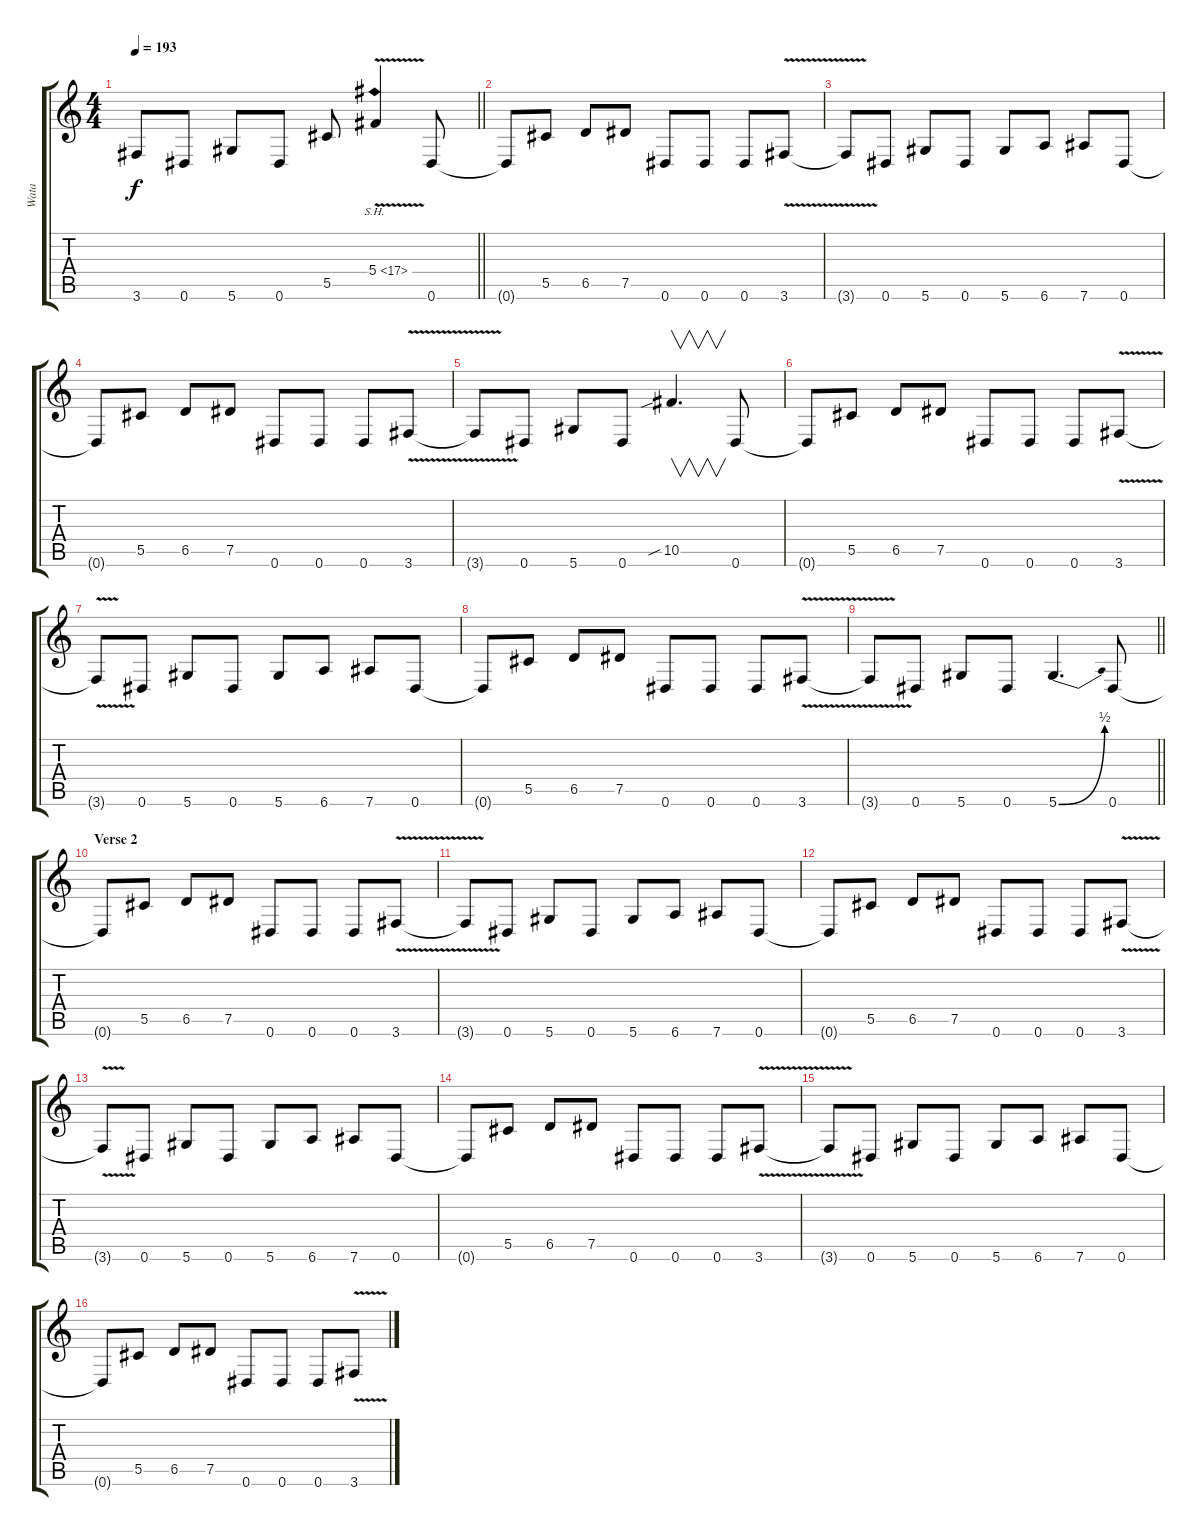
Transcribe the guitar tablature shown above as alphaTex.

\track ("Wata" "Wata") {instrument distortionguitar}
\staff {score tabs}
\tuning (Eb4 Bb3 Gb3 Db3 Ab2 Eb2) {hide}
\ts (4 4)
\tempo 193
\clef g2
\barLineRight lightlight
\ks c
3.6{t}.8{dy f} 0.6.8 5.6.8 0.6.8 5.5.8 5.4{sh 12 v}.4 0.6.8 |
\section ("" "")
0.6{t}.8 5.5.8 6.5.8 7.5.8 0.6.8 0.6.8 0.6.8 3.6{v}.8 |
3.6{t}.8 0.6.8 5.6.8 0.6.8 5.6.8 6.6.8 7.6.8 0.6.8 |
0.6{t}.8 5.5.8 6.5.8 7.5.8 0.6.8 0.6.8 0.6.8 3.6{v}.8 |
3.6{t}.8 0.6.8 5.6.8 0.6.8 10.5{sib}.4{v d} 0.6.8 |
0.6{t}.8 5.5.8 6.5.8 7.5.8 0.6.8 0.6.8 0.6.8 3.6{v}.8 |
3.6{t}.8 0.6.8 5.6.8 0.6.8 5.6.8 6.6.8 7.6.8 0.6.8 |
0.6{t}.8 5.5.8 6.5.8 7.5.8 0.6.8 0.6.8 0.6.8 3.6{v}.8 |
\barLineRight lightlight
3.6{t}.8 0.6.8 5.6.8 0.6.8 5.6{be (bend 0 0 60 2)}.4{d} 0.6.8 |
\section ("" "Verse 2")
0.6{t}.8 5.5.8 6.5.8 7.5.8 0.6.8 0.6.8 0.6.8 3.6{v}.8 |
3.6{t}.8 0.6.8 5.6.8 0.6.8 5.6.8 6.6.8 7.6.8 0.6.8 |
0.6{t}.8 5.5.8 6.5.8 7.5.8 0.6.8 0.6.8 0.6.8 3.6{v}.8 |
3.6{t}.8 0.6.8 5.6.8 0.6.8 5.6.8 6.6.8 7.6.8 0.6.8 |
0.6{t}.8 5.5.8 6.5.8 7.5.8 0.6.8 0.6.8 0.6.8 3.6{v}.8 |
3.6{t}.8 0.6.8 5.6.8 0.6.8 5.6.8 6.6.8 7.6.8 0.6.8 |
0.6{t}.8 5.5.8 6.5.8 7.5.8 0.6.8 0.6.8 0.6.8 3.6{v}.8
